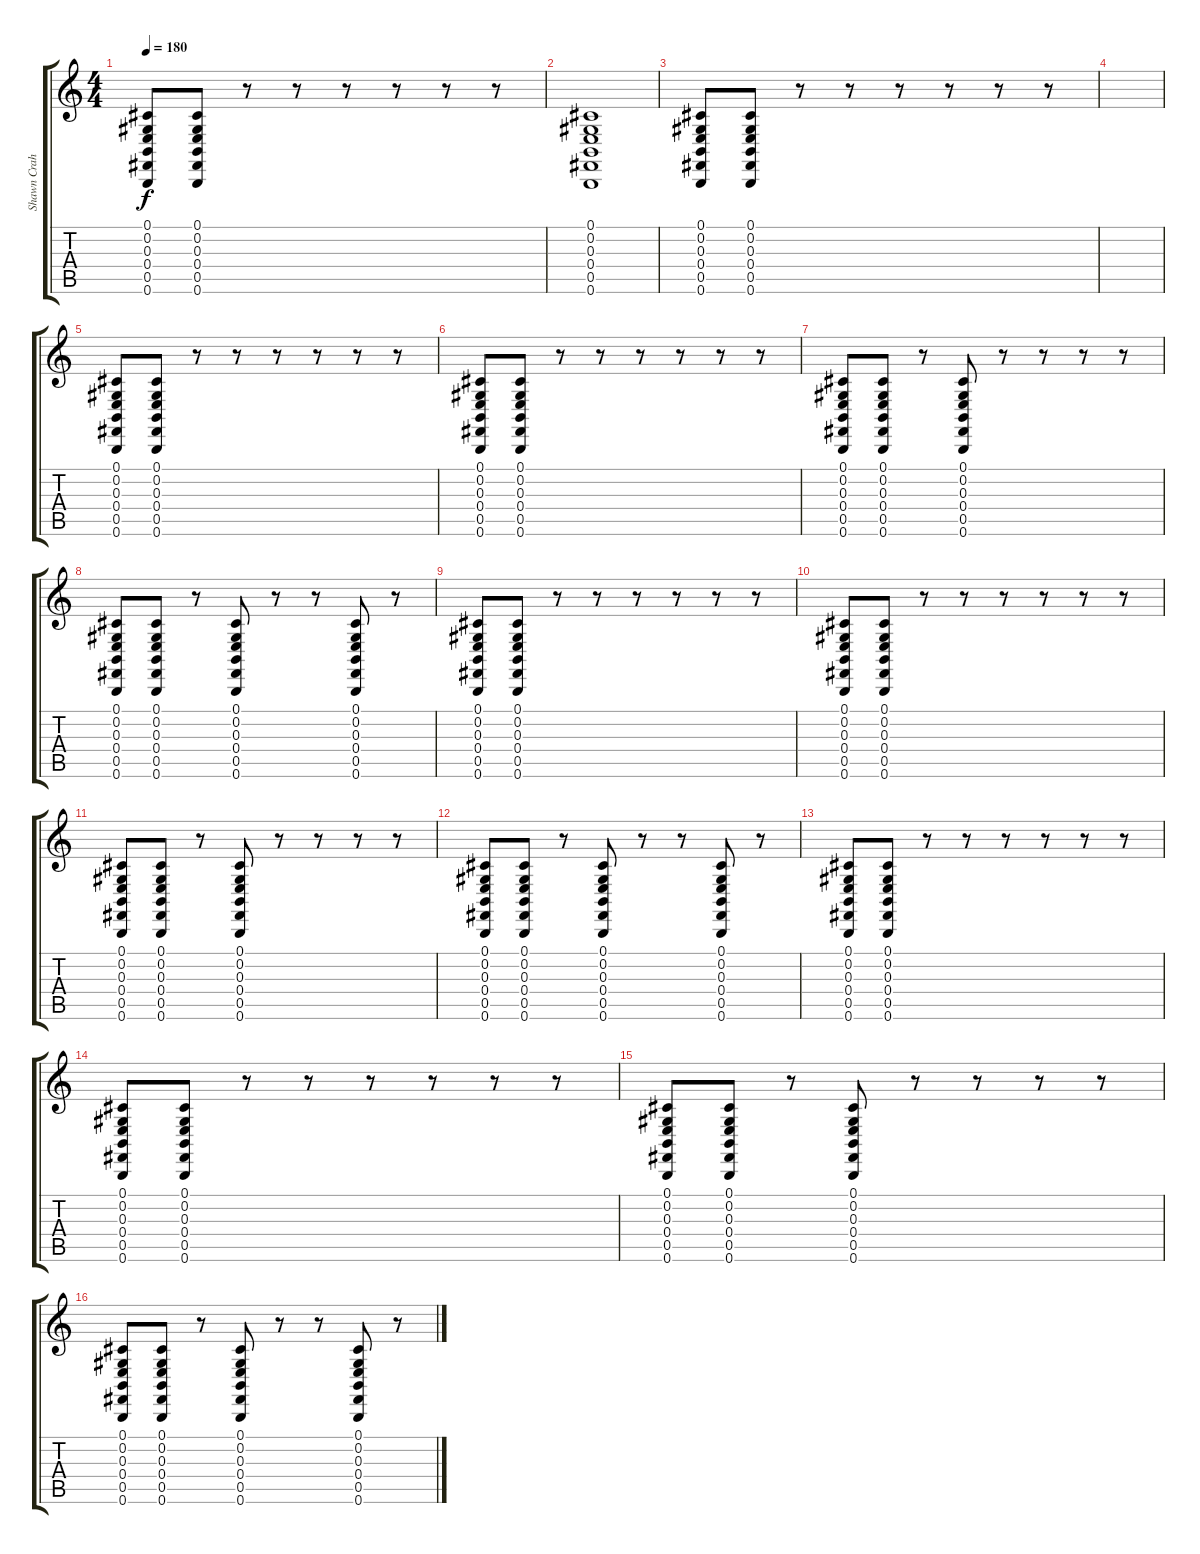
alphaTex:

\track ("Shawn Crahan" "Shawn Crah") {instrument melodictom}
\staff {score tabs}
\tuning (Db4 Ab3 E3 B2 Gb2 B1) {hide}
\ts (4 4)
\tempo 180
\clef g2
\ks c
(0.1 0.2 0.3 0.4 0.5 0.6).8{dy f} (0.1 0.2 0.3 0.4 0.5 0.6).8 r.8 r.8 r.8 r.8 r.8 r.8 |
(0.1 0.2 0.3 0.4 0.5 0.6).1 |
(0.1 0.2 0.3 0.4 0.5 0.6).8 (0.1 0.2 0.3 0.4 0.5 0.6).8 r.8 r.8 r.8 r.8 r.8 r.8 |
|
(0.1 0.2 0.3 0.4 0.5 0.6).8 (0.1 0.2 0.3 0.4 0.5 0.6).8 r.8 r.8 r.8 r.8 r.8 r.8 |
(0.1 0.2 0.3 0.4 0.5 0.6).8 (0.1 0.2 0.3 0.4 0.5 0.6).8 r.8 r.8 r.8 r.8 r.8 r.8 |
(0.1 0.2 0.3 0.4 0.5 0.6).8 (0.1 0.2 0.3 0.4 0.5 0.6).8 r.8 (0.1 0.2 0.3 0.4 0.5 0.6).8 r.8 r.8 r.8 r.8 |
(0.1 0.2 0.3 0.4 0.5 0.6).8 (0.1 0.2 0.3 0.4 0.5 0.6).8 r.8 (0.1 0.2 0.3 0.4 0.5 0.6).8 r.8 r.8 (0.1 0.2 0.3 0.4 0.5 0.6).8 r.8 |
(0.1 0.2 0.3 0.4 0.5 0.6).8 (0.1 0.2 0.3 0.4 0.5 0.6).8 r.8 r.8 r.8 r.8 r.8 r.8 |
(0.1 0.2 0.3 0.4 0.5 0.6).8 (0.1 0.2 0.3 0.4 0.5 0.6).8 r.8 r.8 r.8 r.8 r.8 r.8 |
(0.1 0.2 0.3 0.4 0.5 0.6).8 (0.1 0.2 0.3 0.4 0.5 0.6).8 r.8 (0.1 0.2 0.3 0.4 0.5 0.6).8 r.8 r.8 r.8 r.8 |
(0.1 0.2 0.3 0.4 0.5 0.6).8 (0.1 0.2 0.3 0.4 0.5 0.6).8 r.8 (0.1 0.2 0.3 0.4 0.5 0.6).8 r.8 r.8 (0.1 0.2 0.3 0.4 0.5 0.6).8 r.8 |
(0.1 0.2 0.3 0.4 0.5 0.6).8 (0.1 0.2 0.3 0.4 0.5 0.6).8 r.8 r.8 r.8 r.8 r.8 r.8 |
(0.1 0.2 0.3 0.4 0.5 0.6).8 (0.1 0.2 0.3 0.4 0.5 0.6).8 r.8 r.8 r.8 r.8 r.8 r.8 |
(0.1 0.2 0.3 0.4 0.5 0.6).8 (0.1 0.2 0.3 0.4 0.5 0.6).8 r.8 (0.1 0.2 0.3 0.4 0.5 0.6).8 r.8 r.8 r.8 r.8 |
(0.1 0.2 0.3 0.4 0.5 0.6).8 (0.1 0.2 0.3 0.4 0.5 0.6).8 r.8 (0.1 0.2 0.3 0.4 0.5 0.6).8 r.8 r.8 (0.1 0.2 0.3 0.4 0.5 0.6).8 r.8
